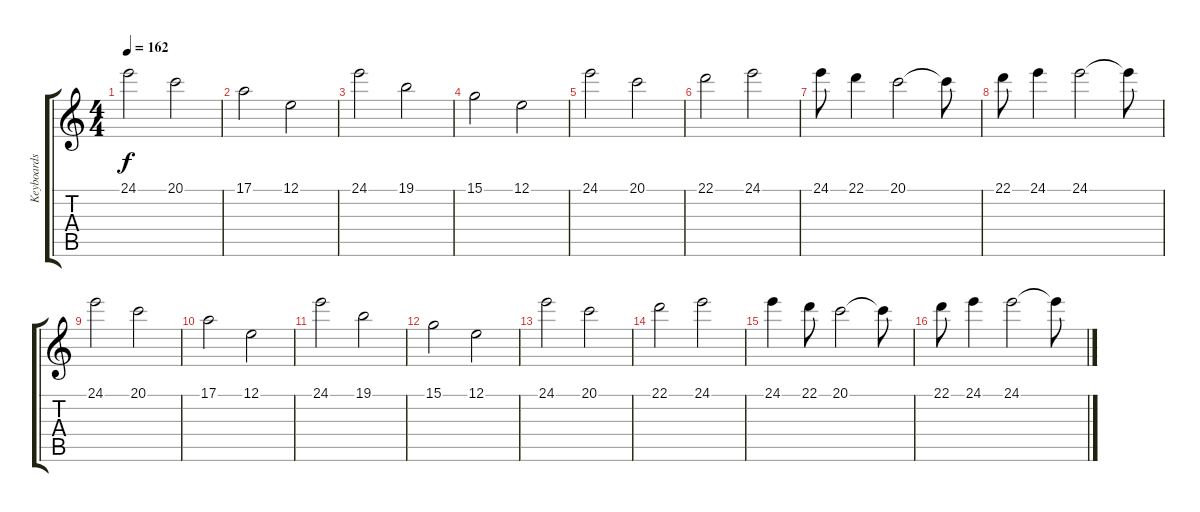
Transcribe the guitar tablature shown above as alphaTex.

\track ("Keyboards 1" "Keyboards ") {instrument stringensemble1}
\staff {score tabs}
\tuning (E4 B3 G3 D3 A2 E2) {hide}
\ts (4 4)
\tempo 162
\clef g2
\ks c
24.1.2{dy f instrument stringensemble1} 20.1.2 |
17.1.2 12.1.2 |
24.1.2 19.1.2 |
15.1.2 12.1.2 |
24.1.2 20.1.2 |
22.1.2 24.1.2 |
24.1.8 22.1.4 20.1.2 20.1{t}.8 |
22.1.8 24.1.4 24.1.2 24.1{t}.8 |
24.1.2 20.1.2 |
17.1.2 12.1.2 |
24.1.2 19.1.2 |
15.1.2 12.1.2 |
24.1.2 20.1.2 |
22.1.2 24.1.2 |
24.1.4 22.1.8 20.1.2 20.1{t}.8 |
22.1.8 24.1.4 24.1.2 24.1{t}.8
